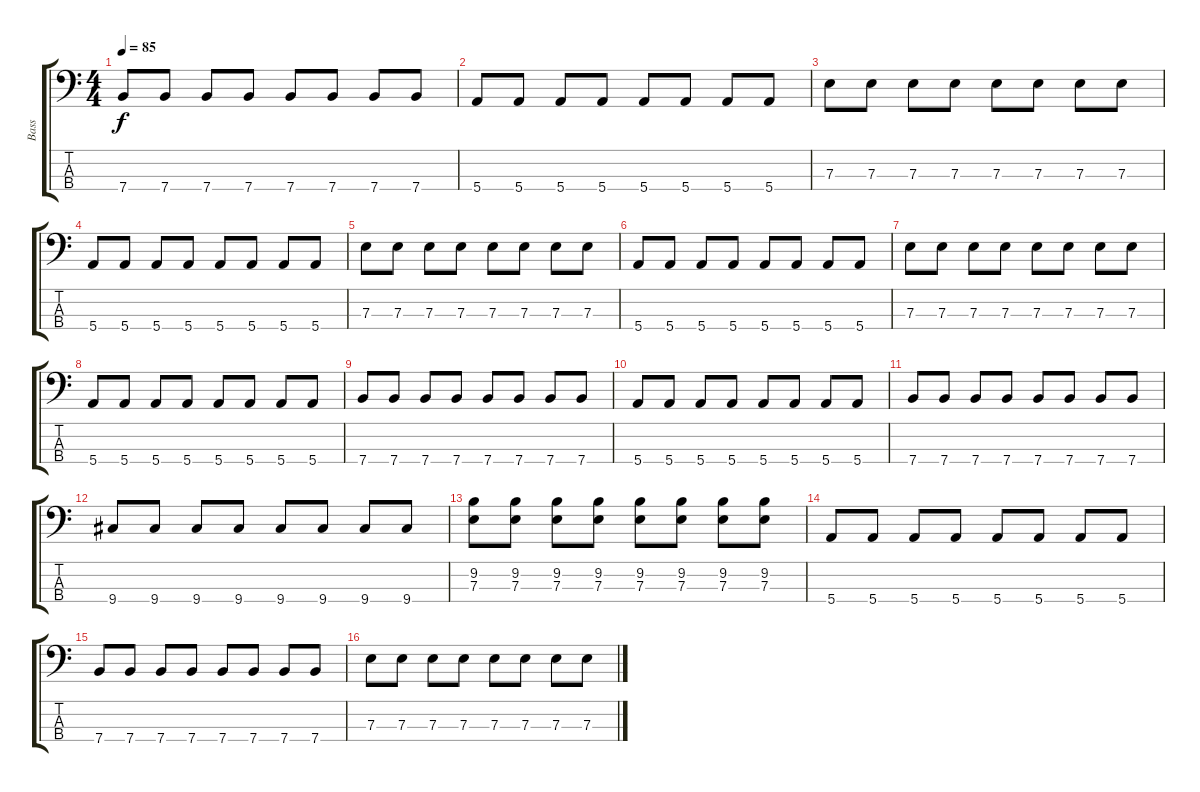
\track ("Bass" "Bass") {instrument acousticguitarnylon}
\staff {score tabs}
\tuning (G2 D2 A1 E1) {hide}
\ts (4 4)
\tempo 85
\clef f4
\ks c
7.4.8{dy f} 7.4.8 7.4.8 7.4.8 7.4.8 7.4.8 7.4.8 7.4.8 |
5.4.8 5.4.8 5.4.8 5.4.8 5.4.8 5.4.8 5.4.8 5.4.8 |
7.3.8 7.3.8 7.3.8 7.3.8 7.3.8 7.3.8 7.3.8 7.3.8 |
5.4.8 5.4.8 5.4.8 5.4.8 5.4.8 5.4.8 5.4.8 5.4.8 |
7.3.8 7.3.8 7.3.8 7.3.8 7.3.8 7.3.8 7.3.8 7.3.8 |
5.4.8 5.4.8 5.4.8 5.4.8 5.4.8 5.4.8 5.4.8 5.4.8 |
7.3.8 7.3.8 7.3.8 7.3.8 7.3.8 7.3.8 7.3.8 7.3.8 |
5.4.8 5.4.8 5.4.8 5.4.8 5.4.8 5.4.8 5.4.8 5.4.8 |
7.4.8 7.4.8 7.4.8 7.4.8 7.4.8 7.4.8 7.4.8 7.4.8 |
5.4.8 5.4.8 5.4.8 5.4.8 5.4.8 5.4.8 5.4.8 5.4.8 |
7.4.8 7.4.8 7.4.8 7.4.8 7.4.8 7.4.8 7.4.8 7.4.8 |
9.4.8 9.4.8 9.4.8 9.4.8 9.4.8 9.4.8 9.4.8 9.4.8 |
(9.2 7.3).8 (9.2 7.3).8 (9.2 7.3).8 (9.2 7.3).8 (9.2 7.3).8 (9.2 7.3).8 (9.2 7.3).8 (9.2 7.3).8 |
5.4.8 5.4.8 5.4.8 5.4.8 5.4.8 5.4.8 5.4.8 5.4.8 |
7.4.8 7.4.8 7.4.8 7.4.8 7.4.8 7.4.8 7.4.8 7.4.8 |
7.3.8 7.3.8 7.3.8 7.3.8 7.3.8 7.3.8 7.3.8 7.3.8
